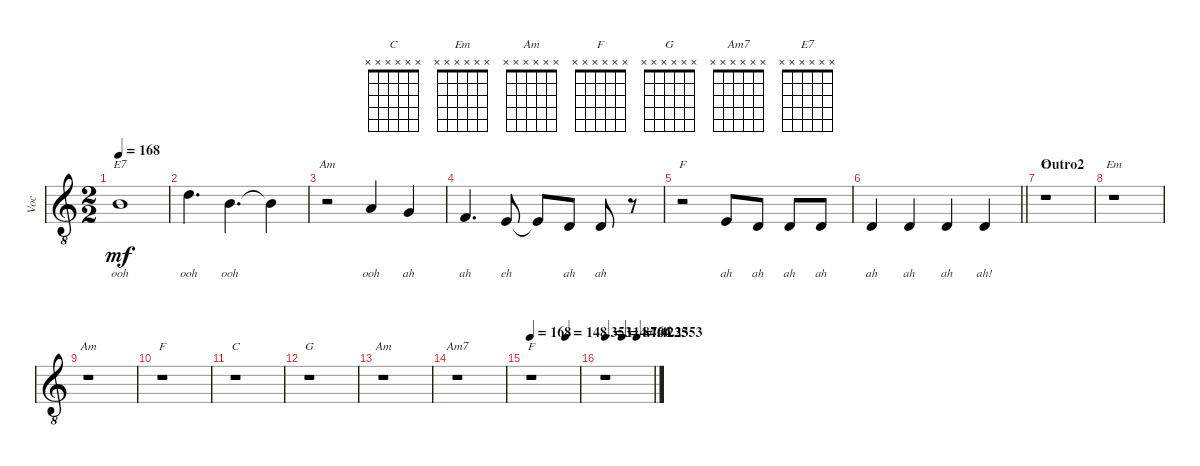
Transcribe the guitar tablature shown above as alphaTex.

\bracketExtendMode groupsimilarinstruments
\multiTrackTrackNamePolicy hidden
\otherSystemsTrackNameOrientation horizontal
\track ("Vocals" "Voc") {instrument voiceoohs}
\staff {score}
\tuning (E4 B3 G3 D3 A2 E2)
\chord ("C" x x x x x x)
\chord ("Em" x x x x x x)
\chord ("Am" x x x x x x)
\chord ("F" x x x x x x)
\chord ("G" x x x x x x)
\chord ("Am7" x x x x x x)
\chord ("E7" x x x x x x)
\ts (2 2)
\tempo 168
\clef g2
\ottava 8vb
\ks c
0.2.1{ch "E7" lyrics (0 "ooh") lyrics (1 "") lyrics (2 "") lyrics (3 "") lyrics (4 "") dy mf beam Down} |
3.2.4{d lyrics (0 "ooh") lyrics (1 "") lyrics (2 "") lyrics (3 "") lyrics (4 "") beam Down} 0.2.4{d lyrics (0 "ooh") lyrics (1 "") lyrics (2 "") lyrics (3 "") lyrics (4 "") beam Down} 0.2{t}.4{beam Down} |
r.2{ch "Am" beam Down} 7.4.4{lyrics (0 "ooh") lyrics (1 "") lyrics (2 "") lyrics (3 "") lyrics (4 "") beam Up} 5.4.4{lyrics (0 "ah") lyrics (1 "") lyrics (2 "") lyrics (3 "") lyrics (4 "") beam Up} |
3.4.4{d lyrics (0 "ah") lyrics (1 "") lyrics (2 "") lyrics (3 "") lyrics (4 "") beam Up} 2.4.8{lyrics (0 "eh") lyrics (1 "") lyrics (2 "") lyrics (3 "") lyrics (4 "") beam Up} 2.4{t}.8{beam Up} 0.4.8{lyrics (0 "ah") lyrics (1 "") lyrics (2 "") lyrics (3 "") lyrics (4 "") beam Up} 0.4.8{lyrics (0 "ah") lyrics (1 "") lyrics (2 "") lyrics (3 "") lyrics (4 "") beam Up} r.8{beam Up} |
r.2{ch "F" beam Down} 2.4.8{lyrics (0 "ah") lyrics (1 "") lyrics (2 "") lyrics (3 "") lyrics (4 "") beam Up} 0.4.8{lyrics (0 "ah") lyrics (1 "") lyrics (2 "") lyrics (3 "") lyrics (4 "") beam Up} 0.4.8{lyrics (0 "ah") lyrics (1 "") lyrics (2 "") lyrics (3 "") lyrics (4 "") beam Up} 0.4.8{lyrics (0 "ah") lyrics (1 "") lyrics (2 "") lyrics (3 "") lyrics (4 "") beam Up} |
\barLineRight lightlight
0.4.4{lyrics (0 "ah") lyrics (1 "") lyrics (2 "") lyrics (3 "") lyrics (4 "") beam Up} 0.4.4{lyrics (0 "ah") lyrics (1 "") lyrics (2 "") lyrics (3 "") lyrics (4 "") beam Up} 0.4.4{lyrics (0 "ah") lyrics (1 "") lyrics (2 "") lyrics (3 "") lyrics (4 "") beam Up} 0.4.4{lyrics (0 "ah!") lyrics (1 "") lyrics (2 "") lyrics (3 "") lyrics (4 "") beam Up} |
\section ("" "Outro2")
r.1{ch "C" beam Down} |
r.1{ch "Em" beam Down} |
r.1{ch "Am" beam Down} |
r.1{ch "F" beam Down} |
r.1{ch "C" beam Down} |
r.1{ch "G" beam Down} |
r.1{ch "Am" beam Down} |
r.1{ch "Am7" beam Down} |
\tempo 168
\tempo (148.353 0.734266)
r.1{ch "F" beam Down} |
\tempo (114.706 0.027972)
\tempo (84.4235 0.370629)
\tempo (64.2353 0.66875)
r.1{beam Down}
